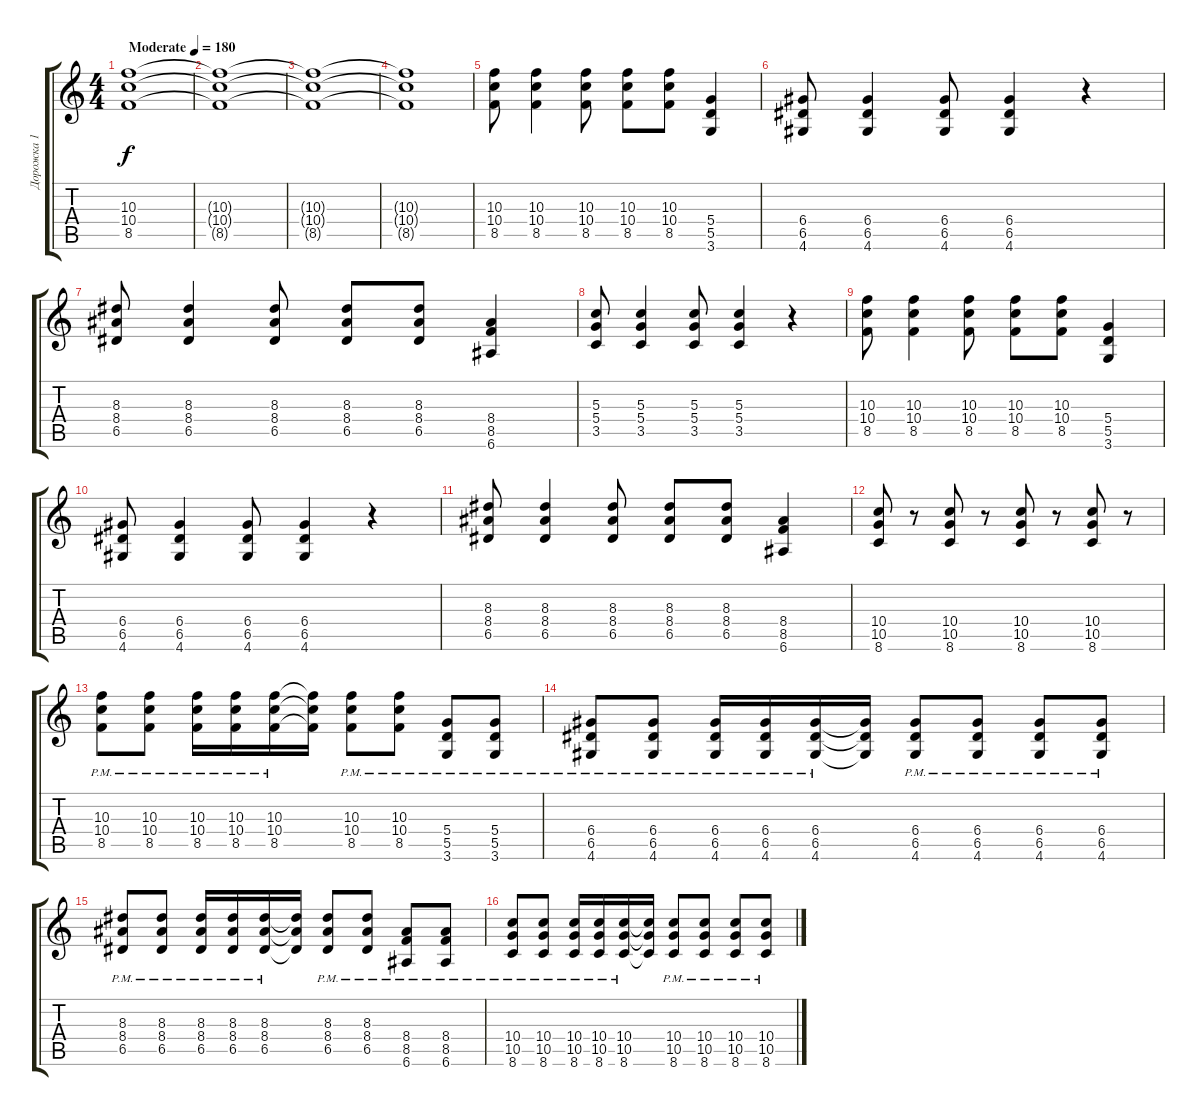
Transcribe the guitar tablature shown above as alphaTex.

\track ("Дорожка 1" "Дорожка 1") {instrument distortionguitar}
\staff {score tabs}
\tuning (E4 B3 G3 D3 A2 E2) {hide}
\ts (4 4)
\tempo (180 "Moderate")
\clef g2
\ks c
(10.3 10.4 8.5).1{dy f instrument distortionguitar} |
(10.3{t} 10.4{t} 8.5{t}).1 |
(10.3{t} 10.4{t} 8.5{t}).1 |
(10.3{t} 10.4{t} 8.5{t}).1 |
(10.3 10.4 8.5).8 (10.3 10.4 8.5).4 (10.3 10.4 8.5).8 (10.3 10.4 8.5).8 (10.3 10.4 8.5).8 (5.4 5.5 3.6).4 |
(6.4 6.5 4.6).8 (6.4 6.5 4.6).4 (6.4 6.5 4.6).8 (6.4 6.5 4.6).4 r.4 |
(8.3 8.4 6.5).8 (8.3 8.4 6.5).4 (8.3 8.4 6.5).8 (8.3 8.4 6.5).8 (8.3 8.4 6.5).8 (8.4 8.5 6.6).4 |
(5.3 5.4 3.5).8 (5.3 5.4 3.5).4 (5.3 5.4 3.5).8 (5.3 5.4 3.5).4 r.4 |
(10.3 10.4 8.5).8 (10.3 10.4 8.5).4 (10.3 10.4 8.5).8 (10.3 10.4 8.5).8 (10.3 10.4 8.5).8 (5.4 5.5 3.6).4 |
(6.4 6.5 4.6).8 (6.4 6.5 4.6).4 (6.4 6.5 4.6).8 (6.4 6.5 4.6).4 r.4 |
(8.3 8.4 6.5).8 (8.3 8.4 6.5).4 (8.3 8.4 6.5).8 (8.3 8.4 6.5).8 (8.3 8.4 6.5).8 (8.4 8.5 6.6).4 |
(10.4 10.5 8.6).8 r.8 (10.4 10.5 8.6).8 r.8 (10.4 10.5 8.6).8 r.8 (10.4 10.5 8.6).8 r.8 |
(10.3{pm} 10.4{pm} 8.5{pm}).8 (10.3{pm} 10.4{pm} 8.5{pm}).8 (10.3{pm} 10.4{pm} 8.5{pm}).16 (10.3{pm} 10.4{pm} 8.5{pm}).16 (10.3{pm} 10.4{pm} 8.5{pm}).16 (10.3{t} 10.4{t} 8.5{t}).16 (10.3{pm} 10.4{pm} 8.5{pm}).8 (10.3{pm} 10.4{pm} 8.5{pm}).8 (5.4{pm} 5.5{pm} 3.6{pm}).8 (5.4{pm} 5.5{pm} 3.6{pm}).8 |
(6.4{pm} 6.5{pm} 4.6{pm}).8 (6.4{pm} 6.5{pm} 4.6{pm}).8 (6.4{pm} 6.5{pm} 4.6{pm}).16 (6.4{pm} 6.5{pm} 4.6{pm}).16 (6.4{pm} 6.5{pm} 4.6{pm}).16 (6.4{t} 6.5{t} 4.6{t}).16 (6.4{pm} 6.5{pm} 4.6{pm}).8 (6.4{pm} 6.5{pm} 4.6{pm}).8 (6.4{pm} 6.5{pm} 4.6{pm}).8 (6.4{pm} 6.5{pm} 4.6{pm}).8 |
(8.3{pm} 8.4{pm} 6.5{pm}).8 (8.3{pm} 8.4{pm} 6.5{pm}).8 (8.3{pm} 8.4{pm} 6.5{pm}).16 (8.3{pm} 8.4{pm} 6.5{pm}).16 (8.3{pm} 8.4{pm} 6.5{pm}).16 (8.3{t} 8.4{t} 6.5{t}).16 (8.3{pm} 8.4{pm} 6.5{pm}).8 (8.3{pm} 8.4{pm} 6.5{pm}).8 (8.4{pm} 8.5{pm} 6.6{pm}).8 (8.4{pm} 8.5{pm} 6.6{pm}).8 |
(10.4{pm} 10.5{pm} 8.6{pm}).8 (10.4{pm} 10.5{pm} 8.6{pm}).8 (10.4{pm} 10.5{pm} 8.6{pm}).16 (10.4{pm} 10.5{pm} 8.6{pm}).16 (10.4{pm} 10.5{pm} 8.6{pm}).16 (10.4{t} 10.5{t} 8.6{t}).16 (10.4{pm} 10.5{pm} 8.6{pm}).8 (10.4{pm} 10.5{pm} 8.6{pm}).8 (10.4{pm} 10.5{pm} 8.6{pm}).8 (10.4{pm} 10.5{pm} 8.6{pm}).8
